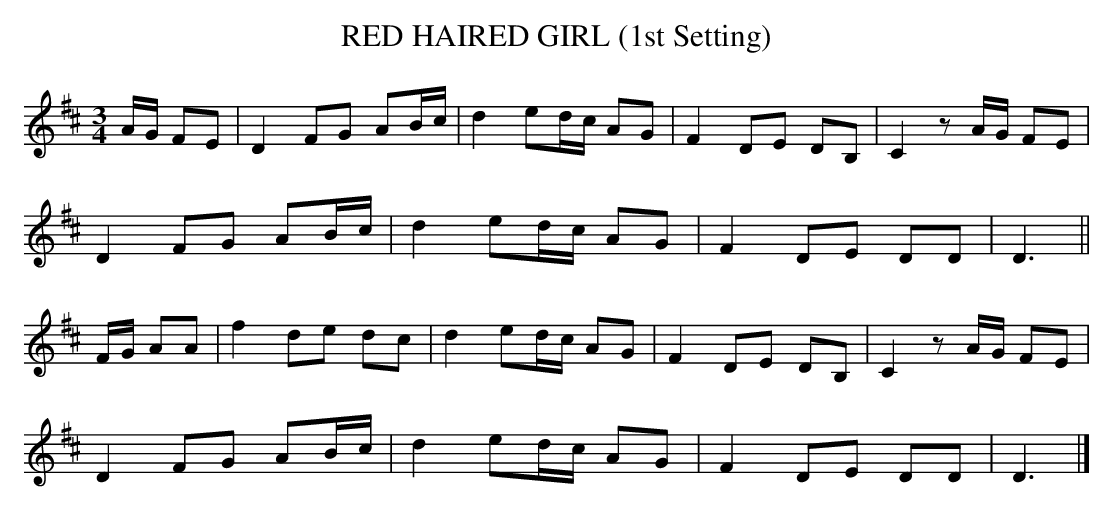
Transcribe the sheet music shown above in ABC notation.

X:1
T:RED HAIRED GIRL (1st Setting)
Y:"with feeling"
M:3/4
L:1/8
K:D
A/G/ FE|D2 FG AB/c/|d2 ed/c/ AG|F2 DE DB,|C2 zA/G/ FE|
D2 FG AB/c/|d2 ed/c/ AG|F2 DE DD|D3||
F/G/ AA|f2 de dc|d2 ed/c/ AG|F2 DE DB,|C2 zA/G/ FE|
D2 FG AB/c/|d2 ed/c/ AG|F2 DE DD|D3|]
